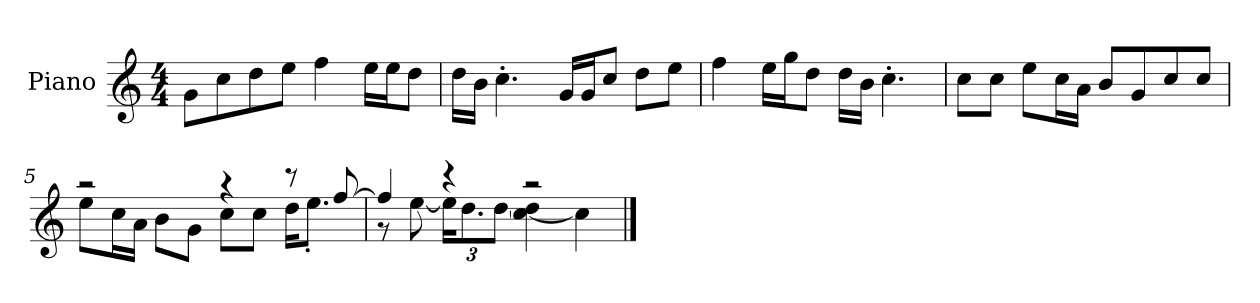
**kern
*part1
*staff1
*I"Piano
*I'P-no
*clefG2
*k[]
*M4/4
*MM90
=1
8g\L
8cc\
8dd\
8ee\J
4ff\
16ee\LL
16ee\J
8dd\J
=2
16dd\LL
16b\JJ
4.cc'\
16g/LL
16g/J
8cc/J
8dd\L
8ee\J
=3
4ff\
16ee\LL
16gg\J
8dd\J
16dd\LL
16b\JJ
4.cc'\
=4
8cc\L
8cc\J
8ee\L
16cc\L
16a\JJ
8b/L
8g/
8cc/
8cc/J
!!LO:LB:g=z
=5
*^
2r	8ee\L
.	16cc\L
.	16a\JJ
.	8b\L
.	8g\J
4r	8cc\L
.	8cc\J
8r	16dd\KL
.	8.ee'\J
[8ff/	.
=6	=6
4ff/]	8r
.	[8ee\
*	*Xbrackettup
4r	24ee\KL]
.	12.dd\
.	[12dd\J
2r	[4cc\ 4dd\]
.	4cc\]
*v	*v
==
*-
